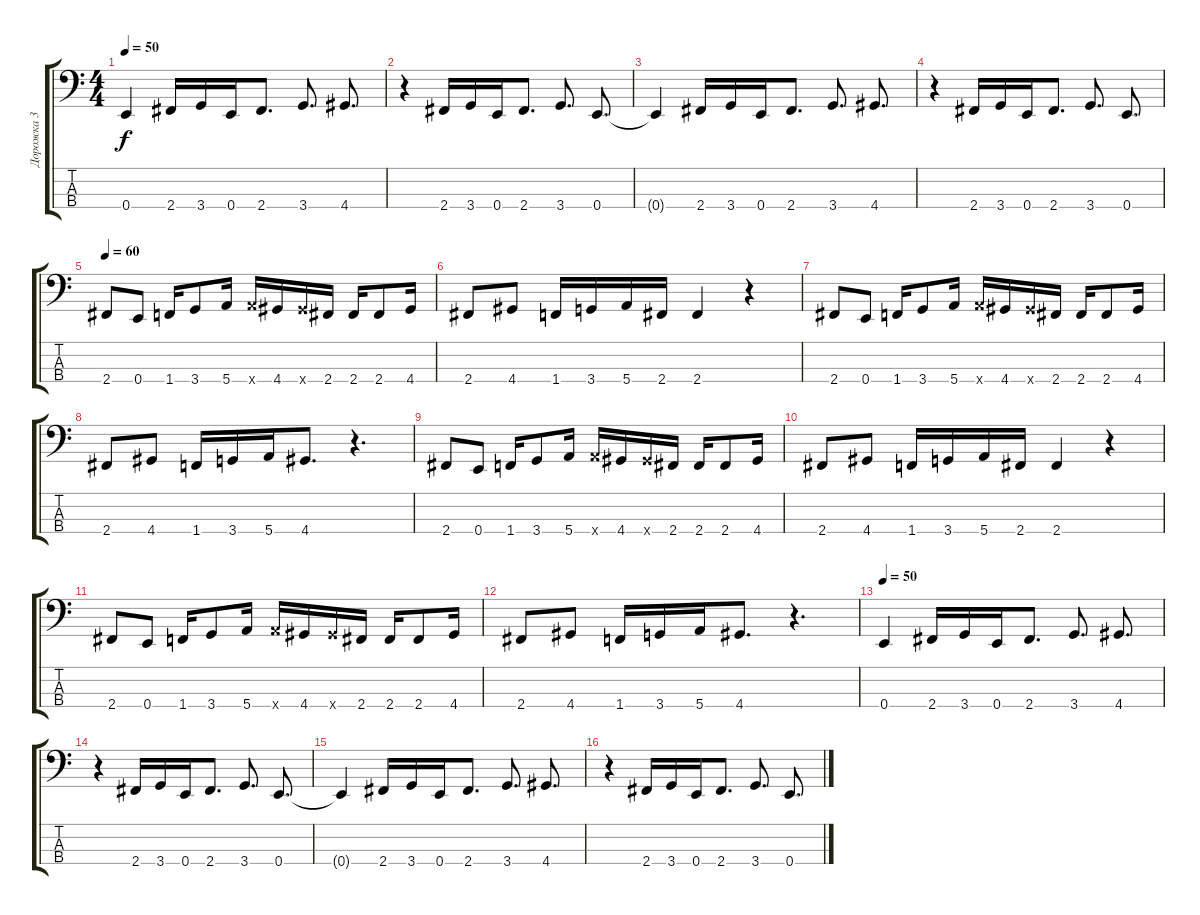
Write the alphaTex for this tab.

\track ("Дорожка 3" "Дорожка 3") {instrument electricbassfinger}
\staff {score tabs}
\tuning (G2 D2 A1 E1) {hide}
\ts (4 4)
\tempo 50
\clef f4
\ks c
0.4{t}.4{dy f} 2.4.16 3.4.16 0.4.16 2.4.8{d} 3.4.8{d} 4.4.8{d} |
r.4 2.4.16 3.4.16 0.4.16 2.4.8{d} 3.4.8{d} 0.4.8{d} |
0.4{t}.4 2.4.16 3.4.16 0.4.16 2.4.8{d} 3.4.8{d} 4.4.8{d} |
r.4 2.4.16 3.4.16 0.4.16 2.4.8{d} 3.4.8{d} 0.4.8{d} |
\tempo 60
2.4.8 0.4.8 1.4.16 3.4.8 5.4.16 5.4{x}.16 4.4.16 4.4{x}.16 2.4.16 2.4.16 2.4.8 4.4.16 |
2.4.8 4.4.8 1.4.16 3.4.16 5.4.16 2.4.16 2.4.4 r.4 |
2.4.8 0.4.8 1.4.16 3.4.8 5.4.16 5.4{x}.16 4.4.16 4.4{x}.16 2.4.16 2.4.16 2.4.8 4.4.16 |
2.4.8 4.4.8 1.4.16 3.4.16 5.4.16 4.4.8{d} r.4{d} |
2.4.8 0.4.8 1.4.16 3.4.8 5.4.16 5.4{x}.16 4.4.16 4.4{x}.16 2.4.16 2.4.16 2.4.8 4.4.16 |
2.4.8 4.4.8 1.4.16 3.4.16 5.4.16 2.4.16 2.4.4 r.4 |
2.4.8 0.4.8 1.4.16 3.4.8 5.4.16 5.4{x}.16 4.4.16 4.4{x}.16 2.4.16 2.4.16 2.4.8 4.4.16 |
2.4.8 4.4.8 1.4.16 3.4.16 5.4.16 4.4.8{d} r.4{d} |
\tempo 50
0.4.4 2.4.16 3.4.16 0.4.16 2.4.8{d} 3.4.8{d} 4.4.8{d} |
r.4 2.4.16 3.4.16 0.4.16 2.4.8{d} 3.4.8{d} 0.4.8{d} |
0.4{t}.4 2.4.16 3.4.16 0.4.16 2.4.8{d} 3.4.8{d} 4.4.8{d} |
r.4 2.4.16 3.4.16 0.4.16 2.4.8{d} 3.4.8{d} 0.4.8{d}
